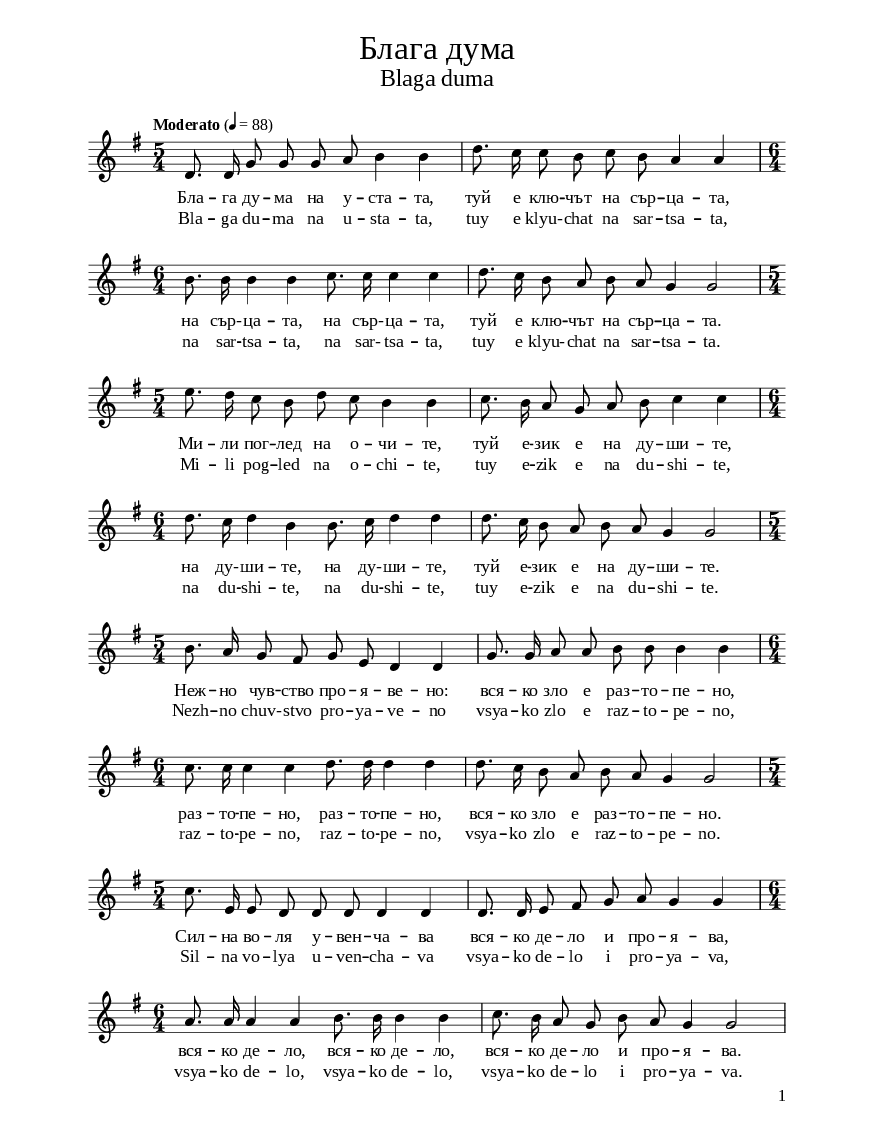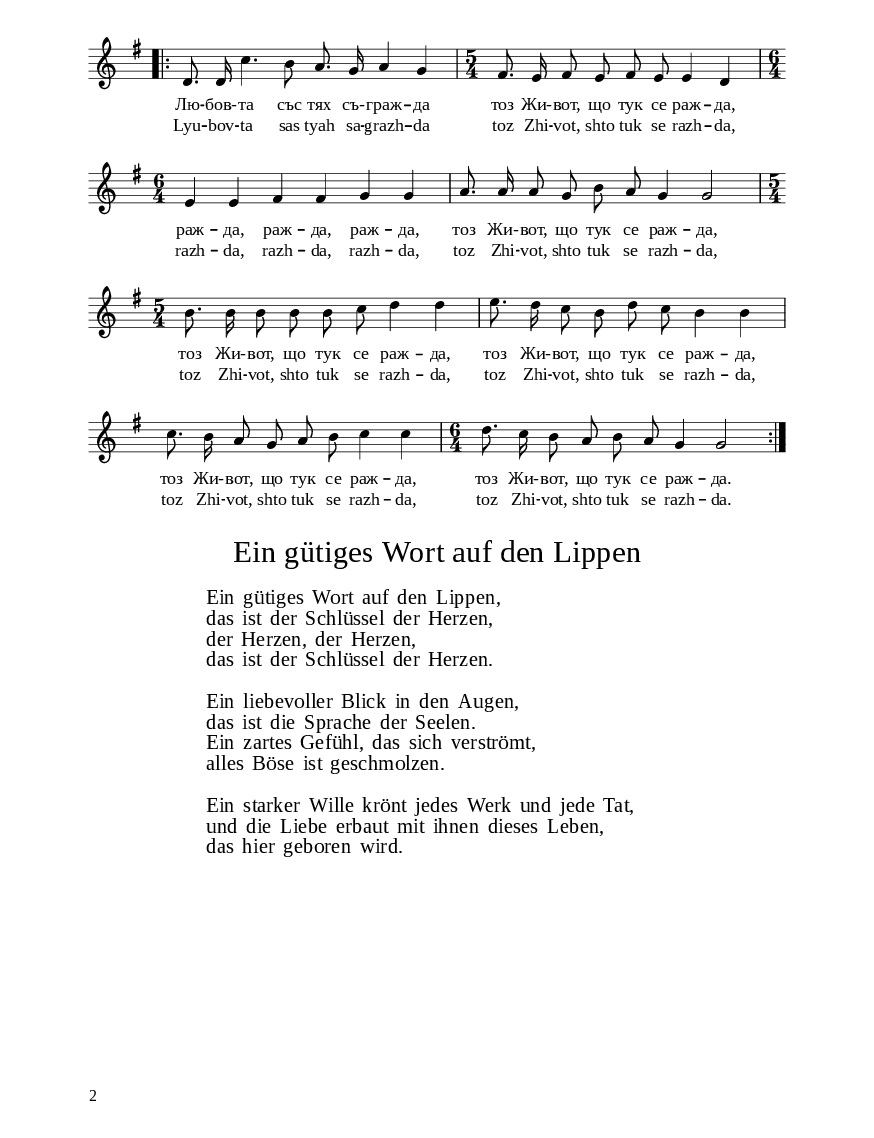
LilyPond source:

\version "2.24.0"

% include paper part and global functions
\include "include/globals.ily"

\bookpart {
  \include "include/bookpart-paper.ily"
  \score {
    \include "include/score-layout.ily"

    \new Voice \absolute {
      \clef treble
      \key g \major
      \time 5/4
      \tempoFunc "Moderato" 4 "88"
      \autoBeamOff

      d'8. d'16 g'8 g' g' a' b'4 b' | d''8. c''16 c''8 b' c'' b' a'4 a' \break |

      \time 6/4  b'8. b'16 b'4 b' c''8. c''16 c''4 c'' | d''8. c''16 b'8 a' b' a' g'4 g'2 \break |

      \time 5/4  e''8. d''16 c''8 b' d'' c'' b'4 b' | c''8. b'16 a'8 g' a' b' c''4 c'' \break |

      \time 6/4  d''8. c''16 d''4 b' b'8. c''16 d''4 d'' | d''8. c''16 b'8 a' b' a' g'4 g'2 \break |

      \time 5/4  b'8. a'16 g'8 fis' g' e' d'4 d' | g'8. g'16 a'8 a' b' b' b'4 b' \break |

      \time 6/4  c''8. c''16 c''4 c'' d''8. d''16 d''4 d'' | d''8. c''16 b'8 a' b' a' g'4 g'2 \break |

      \time 5/4  c''8. e'16 e'8 d' d' d' d'4 d' | d'8. d'16 e'8 fis' g' a' g'4 g' | \break

      \time 6/4  a'8. a'16 a'4 a' b'8. b'16 b'4 b' | c''8. b'16 a'8 g' b' a' g'4 g'2 \break |


      \repeat volta 2 {
        d'8. d'16 c''4. b'8 a'8. g'16 a'4 g' | \time 5/4  fis'8. e'16 fis'8 e' fis' e' e'4 d' \break |

        \time 6/4  e'4 e' fis' fis' g' g' | a'8. a'16 a'8 g' b' a' g'4 g'2 \break |

        \time 5/4  b'8. b'16 b'8 b' b' c'' d''4 d'' | e''8. d''16 c''8 b' d'' c'' b'4 b' \break |

        c''8. b'16 a'8 g' a' b' c''4 c'' | \time 6/4  d''8. c''16 b'8 a' b' a' g'4 g'2 \break |
      }
    }

    \addlyrics {
      Бла -- га ду
      -- ма на у -- ста -- та, туй е клю -- чът на
      сър -- ца -- та, на "сър-" -- ца -- та, на "сър-" --
      ца -- та, туй е клю -- чът на сър -- ца -- та.
      Ми -- ли пог -- лед на о -- чи -- те, туй е --
      зик е на ду -- ши -- те, на "ду-" -- ши -- те, на
      "ду-" -- ши -- те, туй е -- зик е на ду -- ши --
      те. Неж -- но чув -- ство про -- я -- ве -- но:
      вся -- ко зло е раз -- то -- пе -- но, раз -- то
      -- пе -- но, раз -- то -- пе -- но, вся -- ко зло
      е раз -- то -- пе -- но. Сил -- на во -- ля у --
      вен -- ча -- ва вся -- ко де -- ло и про -- я --
      ва, вся -- ко де -- ло, вся -- ко де -- ло, вся
      -- ко де -- ло и про -- я -- ва. Лю -- "бов-" -- та
      със тях "съ-" -- граж -- да тоз "Жи-" -- вот, що тук
      се раж -- да, раж -- да, раж -- да, раж -- да,
      тоз "Жи-" -- вот, що тук се раж -- да, тоз "Жи-" --
      вот, що тук се раж -- да, тоз "Жи-" -- вот, що
      тук се раж -- да, тоз "Жи-" -- вот, що тук се раж
      -- да, тоз "Жи-" -- вот, що тук се раж -- да.
    }
    \addlyrics {
      Bla -- ga du -- ma
      na u -- sta -- ta, tuy e "klyu-" -- chat na sar -- tsa -- ta, na
      sar -- tsa -- ta, na "sar-" -- tsa -- ta, tuy e "klyu-" -- chat na sar
      -- tsa -- ta. Mi -- li pog -- led na o -- chi -- te, tuy e --
      zik e na du -- shi -- te, na du -- shi -- te, na du -- shi --
      te, tuy e -- zik e na du -- shi -- te. Nezh -- no "chuv-" -- stvo
      pro -- ya -- ve -- no vsya -- ko zlo e raz -- to -- pe -- no, raz
      -- to -- pe -- no, raz -- to -- pe -- no, vsya -- ko zlo e raz
      -- to -- pe -- no. Sil -- na vo -- lya u -- ven -- cha -- va vsya
      -- ko de -- lo i pro -- ya -- va, vsya -- ko de -- lo, vsya --
      ko de -- lo, vsya -- ko de -- lo i pro -- ya -- va. Lyu -- bov
      -- ta sas tyah sa -- grazh -- da toz Zhi -- vot, shto tuk se razh
      -- da, razh -- da, razh -- da, razh -- da, toz Zhi -- vot,
      shto tuk se razh -- da, toz Zhi -- vot, shto tuk se razh --
      da, toz Zhi -- vot, shto tuk se razh -- da, toz Zhi -- vot,
      shto tuk se razh -- da, toz Zhi -- vot, shto tuk se razh --
      da.}
      
      \header {
        title = \titleFunc "Блага дума" "Blaga duma"
      }

      \midi{}

    } % score

    
    % include foreign translation(s) of the song
    \version "2.24.0"

\markup \fill-line { \fontsize #deTitleFontSize "Ein gütiges Wort auf den Lippen" }
\markup \null
\markup \null
\markup \fontsize #deCoupletFontSize {
  \hspace #10
  \override #`(baseline-skip . ,deCoupletBaselineSkip)

  \column {
    \line { " "Ein gütiges Wort auf den Lippen, }

    \line { " "das ist der Schlüssel der Herzen,}

    \line { " "der Herzen, der Herzen,}

    \line { " "das ist der Schlüssel der Herzen.}
    \line { " " }

    \line { " "Ein liebevoller Blick in den Augen,}

    \line { " "das ist die Sprache der Seelen.}

    \line { " "Ein zartes Gefühl, das sich verströmt,}

    \line { " "alles Böse ist geschmolzen.}
    \line { " " }

    \line { " "Ein starker Wille krönt jedes Werk und jede Tat,}

    \line { " "und die Liebe erbaut mit ihnen dieses Leben, }

    \line { " "das hier geboren wird.}

  }
}


  } % bookpart
